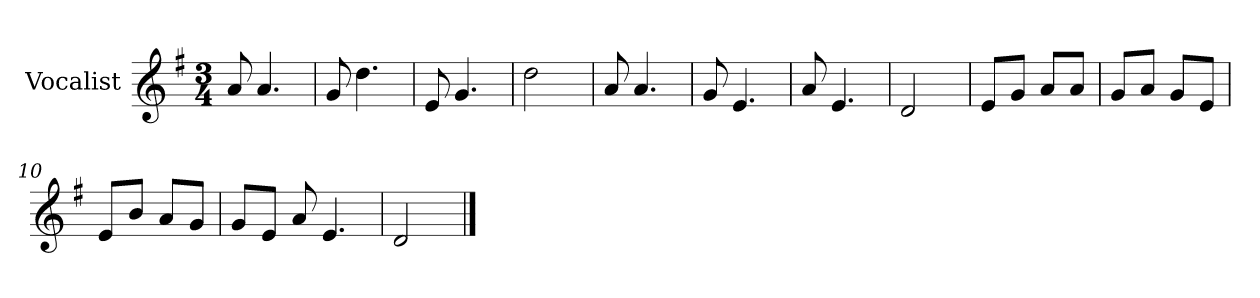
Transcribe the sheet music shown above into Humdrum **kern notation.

**kern
*part1
*staff1
*I"Vocalist
*k[f#]
*G:
*M3/4
=
8a
4.a
=1
8g
4.dd
=2
8e
4.g
=3
2dd
=4
8a
4.a
=5
8g
4.e
=6
8a
4.e
=7
2d
=8
8eL
8gJ
8aL
8aJ
=9
8gL
8aJ
8gL
8eJ
=10
8eL
8bJ
8aL
8gJ
=11
8gL
8eJ
8a
4.e
=12
2d
==
*-
